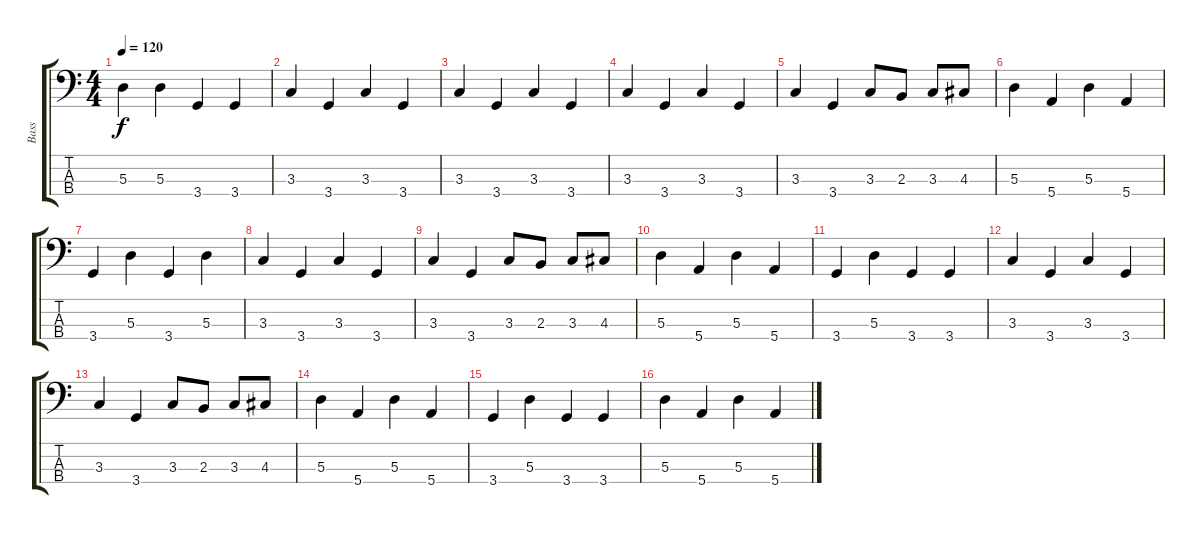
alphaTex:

\track ("Bass" "Bass") {instrument electricbassfinger}
\staff {score tabs}
\tuning (G2 D2 A1 E1) {hide}
\ts (4 4)
\tempo 120
\clef f4
\ks c
5.3.4{dy f} 5.3.4 3.4.4 3.4.4 |
3.3.4 3.4.4 3.3.4 3.4.4 |
3.3.4 3.4.4 3.3.4 3.4.4 |
3.3.4 3.4.4 3.3.4 3.4.4 |
3.3.4 3.4.4 3.3.8 2.3.8 3.3.8 4.3.8 |
5.3.4 5.4.4 5.3.4 5.4.4 |
3.4.4 5.3.4 3.4.4 5.3.4 |
3.3.4 3.4.4 3.3.4 3.4.4 |
3.3.4 3.4.4 3.3.8 2.3.8 3.3.8 4.3.8 |
5.3.4 5.4.4 5.3.4 5.4.4 |
3.4.4 5.3.4 3.4.4 3.4.4 |
3.3.4 3.4.4 3.3.4 3.4.4 |
3.3.4 3.4.4 3.3.8 2.3.8 3.3.8 4.3.8 |
5.3.4 5.4.4 5.3.4 5.4.4 |
3.4.4 5.3.4 3.4.4 3.4.4 |
5.3.4 5.4.4 5.3.4 5.4.4
